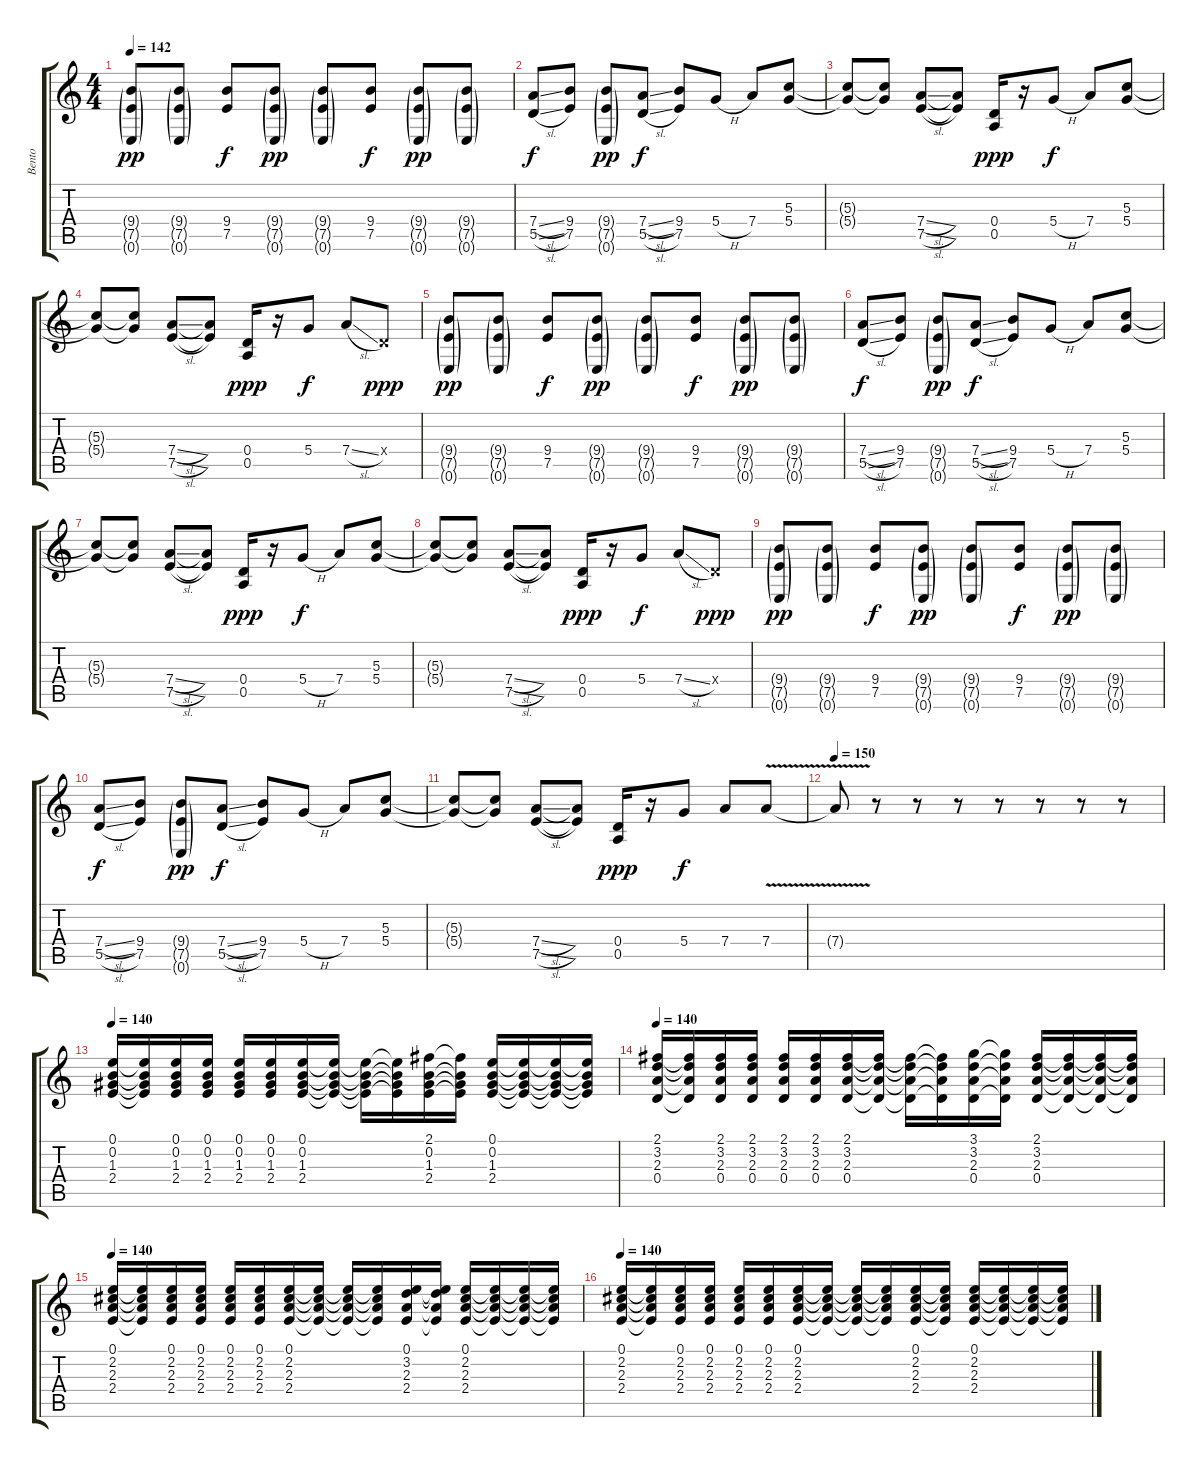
\track ("Bento" "Bento") {instrument overdrivenguitar}
\staff {score tabs}
\tuning (E4 B3 G3 D3 A2 E2) {hide}
\ts (4 4)
\tempo 142
\clef g2
\ks c
(9.4{g} 7.5{g} 0.6{g}).8{dy pp instrument overdrivenguitar} (9.4{g} 7.5{g} 0.6{g}).8 (9.4 7.5).8{dy f} (9.4{g} 7.5{g} 0.6{g}).8{dy pp} (9.4{g} 7.5{g} 0.6{g}).8 (9.4 7.5).8{dy f} (9.4{g} 7.5{g} 0.6{g}).8{dy pp} (9.4{g} 7.5{g} 0.6{g}).8 |
(7.4{sl} 5.5{sl}).8{dy f} (9.4 7.5).8 (9.4{g} 7.5{g} 0.6{g}).8{dy pp} (7.4{sl} 5.5{sl}).8{dy f} (9.4 7.5).8 5.4{h}.8 7.4.8 (5.3 5.4).8 |
(5.3{t} 5.4{t}).8 (5.3{t} 5.4{t}).8 (7.4{sl} 7.5{sl}).8 (7.4{t} 7.5{t}).8 (0.4 0.5).16{dy ppp} r.16 5.4{h}.8{dy f} 7.4.8 (5.3 5.4).8 |
(5.3{t} 5.4{t}).8 (5.3{t} 5.4{t}).8 (7.4{sl} 7.5{sl}).8 (7.4{t} 7.5{t}).8 (0.4 0.5).16{dy ppp} r.16 5.4.8{dy f} 7.4{sl}.8 0.4{x}.8{dy ppp} |
(9.4{g} 7.5{g} 0.6{g}).8{dy pp} (9.4{g} 7.5{g} 0.6{g}).8 (9.4 7.5).8{dy f} (9.4{g} 7.5{g} 0.6{g}).8{dy pp} (9.4{g} 7.5{g} 0.6{g}).8 (9.4 7.5).8{dy f} (9.4{g} 7.5{g} 0.6{g}).8{dy pp} (9.4{g} 7.5{g} 0.6{g}).8 |
(7.4{sl} 5.5{sl}).8{dy f} (9.4 7.5).8 (9.4{g} 7.5{g} 0.6{g}).8{dy pp} (7.4{sl} 5.5{sl}).8{dy f} (9.4 7.5).8 5.4{h}.8 7.4.8 (5.3 5.4).8 |
(5.3{t} 5.4{t}).8 (5.3{t} 5.4{t}).8 (7.4{sl} 7.5{sl}).8 (7.4{t} 7.5{t}).8 (0.4 0.5).16{dy ppp} r.16 5.4{h}.8{dy f} 7.4.8 (5.3 5.4).8 |
(5.3{t} 5.4{t}).8 (5.3{t} 5.4{t}).8 (7.4{sl} 7.5{sl}).8 (7.4{t} 7.5{t}).8 (0.4 0.5).16{dy ppp} r.16 5.4.8{dy f} 7.4{sl}.8 0.4{x}.8{dy ppp} |
(9.4{g} 7.5{g} 0.6{g}).8{dy pp} (9.4{g} 7.5{g} 0.6{g}).8 (9.4 7.5).8{dy f} (9.4{g} 7.5{g} 0.6{g}).8{dy pp} (9.4{g} 7.5{g} 0.6{g}).8 (9.4 7.5).8{dy f} (9.4{g} 7.5{g} 0.6{g}).8{dy pp} (9.4{g} 7.5{g} 0.6{g}).8 |
(7.4{sl} 5.5{sl}).8{dy f} (9.4 7.5).8 (9.4{g} 7.5{g} 0.6{g}).8{dy pp} (7.4{sl} 5.5{sl}).8{dy f} (9.4 7.5).8 5.4{h}.8 7.4.8 (5.3 5.4).8 |
(5.3{t} 5.4{t}).8 (5.3{t} 5.4{t}).8 (7.4{sl} 7.5{sl}).8 (7.4{t} 7.5{t}).8 (0.4 0.5).16{dy ppp} r.16 5.4.8{dy f} 7.4.8 7.4{v}.8 |
\tempo 150
7.4{t}.8 r.8 r.8 r.8 r.8 r.8 r.8 r.8 |
\tempo 140
(0.1 0.2 1.3 2.4).16{instrument electricguitarclean} (0.1{t} 0.2{t} 1.3{t} 2.4{t}).16 (0.1 0.2 1.3 2.4).16 (0.1 0.2 1.3 2.4).16 (0.1 0.2 1.3 2.4).16 (0.1 0.2 1.3 2.4).16 (0.1 0.2 1.3 2.4).16 (0.1{t} 0.2{t} 1.3{t} 2.4{t}).16 (0.1{t} 0.2{t} 1.3{t} 2.4{t}).16 (0.1{t} 0.2{t} 1.3{t} 2.4{t}).16 (2.1 0.2 1.3 2.4).16 (2.1{t} 0.2{t} 1.3{t} 2.4{t}).16 (0.1 0.2 1.3 2.4).16 (0.1{t} 0.2{t} 1.3{t} 2.4{t}).16 (0.1{t} 0.2{t} 1.3{t} 2.4{t}).16 (0.1{t} 0.2{t} 1.3{t} 2.4{t}).16 |
\tempo 140
(2.1 3.2 2.3 0.4).16 (2.1{t} 3.2{t} 2.3{t} 0.4{t}).16 (2.1 3.2 2.3 0.4).16 (2.1 3.2 2.3 0.4).16 (2.1 3.2 2.3 0.4).16 (2.1 3.2 2.3 0.4).16 (2.1 3.2 2.3 0.4).16 (2.1{t} 3.2{t} 2.3{t} 0.4{t}).16 (2.1{t} 3.2{t} 2.3{t} 0.4{t}).16 (2.1{t} 3.2{t} 2.3{t} 0.4{t}).16 (3.1 3.2 2.3 0.4).16 (3.1{t} 3.2{t} 2.3{t} 0.4{t}).16 (2.1 3.2 2.3 0.4).16 (2.1{t} 3.2{t} 2.3{t} 0.4{t}).16 (2.1{t} 3.2{t} 2.3{t} 0.4{t}).16 (2.1{t} 3.2{t} 2.3{t} 0.4{t}).16 |
\tempo 140
(0.1 2.2 2.3 2.4).16 (0.1{t} 2.2{t} 2.3{t} 2.4{t}).16 (0.1 2.2 2.3 2.4).16 (0.1 2.2 2.3 2.4).16 (0.1 2.2 2.3 2.4).16 (0.1 2.2 2.3 2.4).16 (0.1 2.2 2.3 2.4).16 (0.1{t} 2.2{t} 2.3{t} 2.4{t}).16 (0.1{t} 2.2{t} 2.3{t} 2.4{t}).16 (0.1{t} 2.2{t} 2.3{t} 2.4{t}).16 (0.1 3.2 2.3 2.4).16 (0.1{t} 3.2{t} 2.3{t} 2.4{t}).16 (0.1 2.2 2.3 2.4).16 (0.1{t} 2.2{t} 2.3{t} 2.4{t}).16 (0.1{t} 2.2{t} 2.3{t} 2.4{t}).16 (0.1{t} 2.2{t} 2.3{t} 2.4{t}).16 |
\tempo 140
(0.1 2.2 2.3 2.4).16 (0.1{t} 2.2{t} 2.3{t} 2.4{t}).16 (0.1 2.2 2.3 2.4).16 (0.1 2.2 2.3 2.4).16 (0.1 2.2 2.3 2.4).16 (0.1 2.2 2.3 2.4).16 (0.1 2.2 2.3 2.4).16 (0.1{t} 2.2{t} 2.3{t} 2.4{t}).16 (0.1{t} 2.2{t} 2.3{t} 2.4{t}).16 (0.1{t} 2.2{t} 2.3{t} 2.4{t}).16 (0.1 2.2 2.3 2.4).16 (0.1{t} 2.2{t} 2.3{t} 2.4{t}).16 (0.1 2.2 2.3 2.4).16 (0.1{t} 2.2{t} 2.3{t} 2.4{t}).16 (0.1{t} 2.2{t} 2.3{t} 2.4{t}).16 (0.1{t} 2.2{t} 2.3{t} 2.4{t}).16
